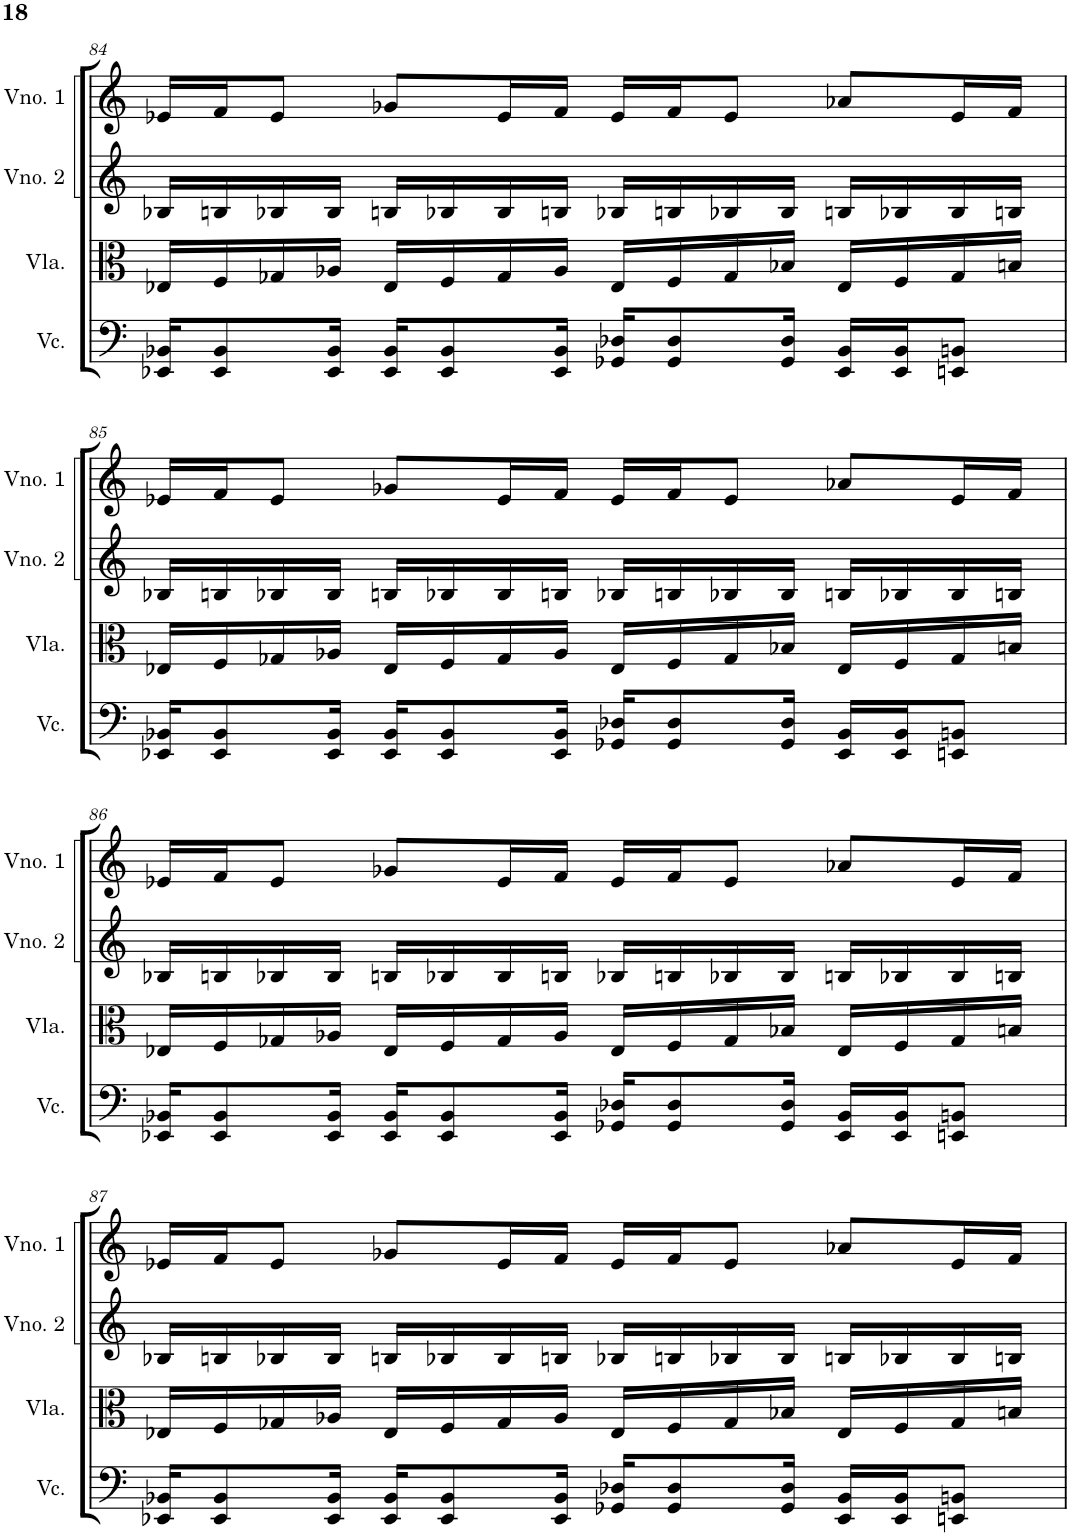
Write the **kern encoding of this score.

**kern	**kern	**kern	**kern
*part4	*part3	*part2	*part1
*staff4	*staff3	*staff2	*staff1
*I"Violoncelo	*I"Viola	*I"Violino 2	*I"Violino 1
*I'Vc.	*I'Vla.	*I'Vno. 2	*I'Vno. 1
!!LO:PB:g=z
*clefF4	*clefC3	*clefG2	*clefG2
*k[]	*k[]	*k[]	*k[]
*M4/4	*M4/4	*M4/4	*M4/4
=84	=84	=84	=84
16EE-X/ 16BB-X/KL	16E-X/LL	16B-X/LL	16e-X/LL
8EE-/ 8BB-/	16F/	16Bn/	16f/J
.	16G-X/	16B-X/	8e-/J
16EE-/ 16BB-/Jk	16A-X/JJ	16B-/JJ	.
16EE-/ 16BB-/KL	16E-/LL	16Bn/LL	8g-X/L
8EE-/ 8BB-/	16F/	16B-X/	.
.	16G-/	16B-/	16e-/L
16EE-/ 16BB-/Jk	16A-/JJ	16Bn/JJ	16f/JJ
16GG-X/ 16D-X/KL	16E-/LL	16B-X/LL	16e-/LL
8GG-/ 8D-/	16F/	16Bn/	16f/J
.	16G-/	16B-X/	8e-/J
16GG-/ 16D-/Jk	16B-X/JJ	16B-/JJ	.
16EE-/ 16BB-/LL	16E-/LL	16Bn/LL	8a-X/L
16EE-/ 16BB-/J	16F/	16B-X/	.
8EEn/ 8BBn/J	16G-/	16B-/	16e-/L
.	16Bn/JJ	16Bn/JJ	16f/JJ
!!LO:LB:g=z
=85	=85	=85	=85
16EE-X/ 16BB-X/KL	16E-X/LL	16B-X/LL	16e-X/LL
8EE-/ 8BB-/	16F/	16Bn/	16f/J
.	16G-X/	16B-X/	8e-/J
16EE-/ 16BB-/Jk	16A-X/JJ	16B-/JJ	.
16EE-/ 16BB-/KL	16E-/LL	16Bn/LL	8g-X/L
8EE-/ 8BB-/	16F/	16B-X/	.
.	16G-/	16B-/	16e-/L
16EE-/ 16BB-/Jk	16A-/JJ	16Bn/JJ	16f/JJ
16GG-X/ 16D-X/KL	16E-/LL	16B-X/LL	16e-/LL
8GG-/ 8D-/	16F/	16Bn/	16f/J
.	16G-/	16B-X/	8e-/J
16GG-/ 16D-/Jk	16B-X/JJ	16B-/JJ	.
16EE-/ 16BB-/LL	16E-/LL	16Bn/LL	8a-X/L
16EE-/ 16BB-/J	16F/	16B-X/	.
8EEn/ 8BBn/J	16G-/	16B-/	16e-/L
.	16Bn/JJ	16Bn/JJ	16f/JJ
!!LO:LB:g=z
=86	=86	=86	=86
16EE-X/ 16BB-X/KL	16E-X/LL	16B-X/LL	16e-X/LL
8EE-/ 8BB-/	16F/	16Bn/	16f/J
.	16G-X/	16B-X/	8e-/J
16EE-/ 16BB-/Jk	16A-X/JJ	16B-/JJ	.
16EE-/ 16BB-/KL	16E-/LL	16Bn/LL	8g-X/L
8EE-/ 8BB-/	16F/	16B-X/	.
.	16G-/	16B-/	16e-/L
16EE-/ 16BB-/Jk	16A-/JJ	16Bn/JJ	16f/JJ
16GG-X/ 16D-X/KL	16E-/LL	16B-X/LL	16e-/LL
8GG-/ 8D-/	16F/	16Bn/	16f/J
.	16G-/	16B-X/	8e-/J
16GG-/ 16D-/Jk	16B-X/JJ	16B-/JJ	.
16EE-/ 16BB-/LL	16E-/LL	16Bn/LL	8a-X/L
16EE-/ 16BB-/J	16F/	16B-X/	.
8EEn/ 8BBn/J	16G-/	16B-/	16e-/L
.	16Bn/JJ	16Bn/JJ	16f/JJ
!!LO:LB:g=z
=87	=87	=87	=87
16EE-X/ 16BB-X/KL	16E-X/LL	16B-X/LL	16e-X/LL
8EE-/ 8BB-/	16F/	16Bn/	16f/J
.	16G-X/	16B-X/	8e-/J
16EE-/ 16BB-/Jk	16A-X/JJ	16B-/JJ	.
16EE-/ 16BB-/KL	16E-/LL	16Bn/LL	8g-X/L
8EE-/ 8BB-/	16F/	16B-X/	.
.	16G-/	16B-/	16e-/L
16EE-/ 16BB-/Jk	16A-/JJ	16Bn/JJ	16f/JJ
16GG-X/ 16D-X/KL	16E-/LL	16B-X/LL	16e-/LL
8GG-/ 8D-/	16F/	16Bn/	16f/J
.	16G-/	16B-X/	8e-/J
16GG-/ 16D-/Jk	16B-X/JJ	16B-/JJ	.
16EE-/ 16BB-/LL	16E-/LL	16Bn/LL	8a-X/L
16EE-/ 16BB-/J	16F/	16B-X/	.
8EEn/ 8BBn/J	16G-/	16B-/	16e-/L
.	16Bn/JJ	16Bn/JJ	16f/JJ
=	=	=	=
*-	*-	*-	*-
